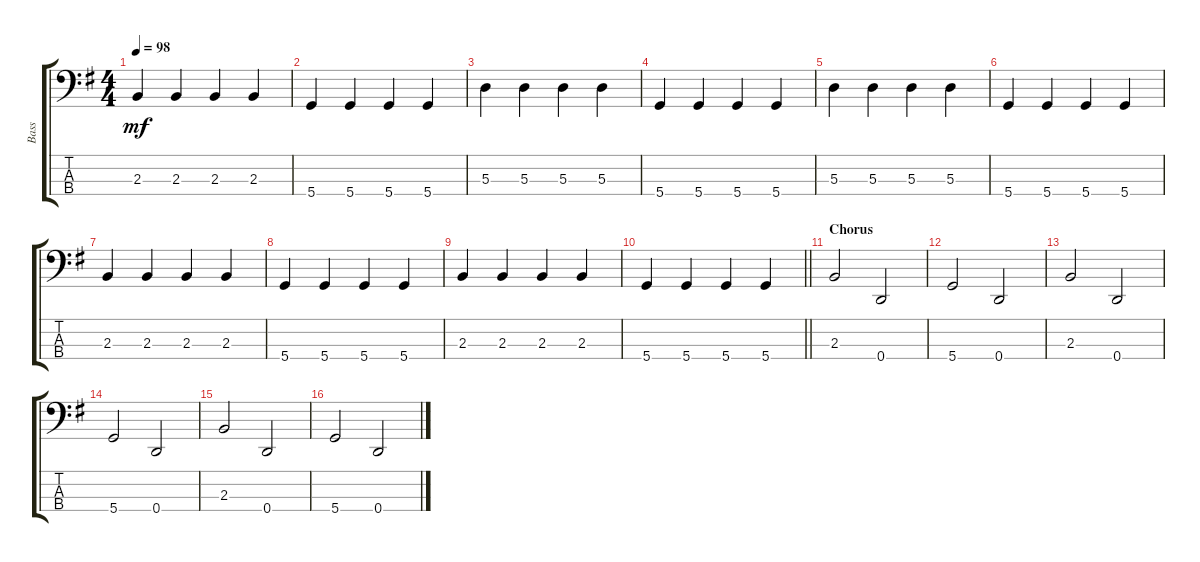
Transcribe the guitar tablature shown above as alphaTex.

\track ("Bass" "Bass") {instrument electricbassfinger}
\staff {score tabs}
\tuning (G2 D2 A1 D1) {hide}
\ts (4 4)
\tempo 98
\clef f4
\ks g
2.3.4{dy mf} 2.3.4 2.3.4 2.3.4 |
5.4.4 5.4.4 5.4.4 5.4.4 |
5.3.4 5.3.4 5.3.4 5.3.4 |
5.4.4 5.4.4 5.4.4 5.4.4 |
5.3.4 5.3.4 5.3.4 5.3.4 |
5.4.4 5.4.4 5.4.4 5.4.4 |
2.3.4 2.3.4 2.3.4 2.3.4 |
5.4.4 5.4.4 5.4.4 5.4.4 |
2.3.4 2.3.4 2.3.4 2.3.4 |
\barLineRight lightlight
5.4.4 5.4.4 5.4.4 5.4.4 |
\section ("" "Chorus")
2.3.2 0.4.2 |
5.4.2 0.4.2 |
2.3.2 0.4.2 |
5.4.2 0.4.2 |
2.3.2 0.4.2 |
5.4.2 0.4.2
